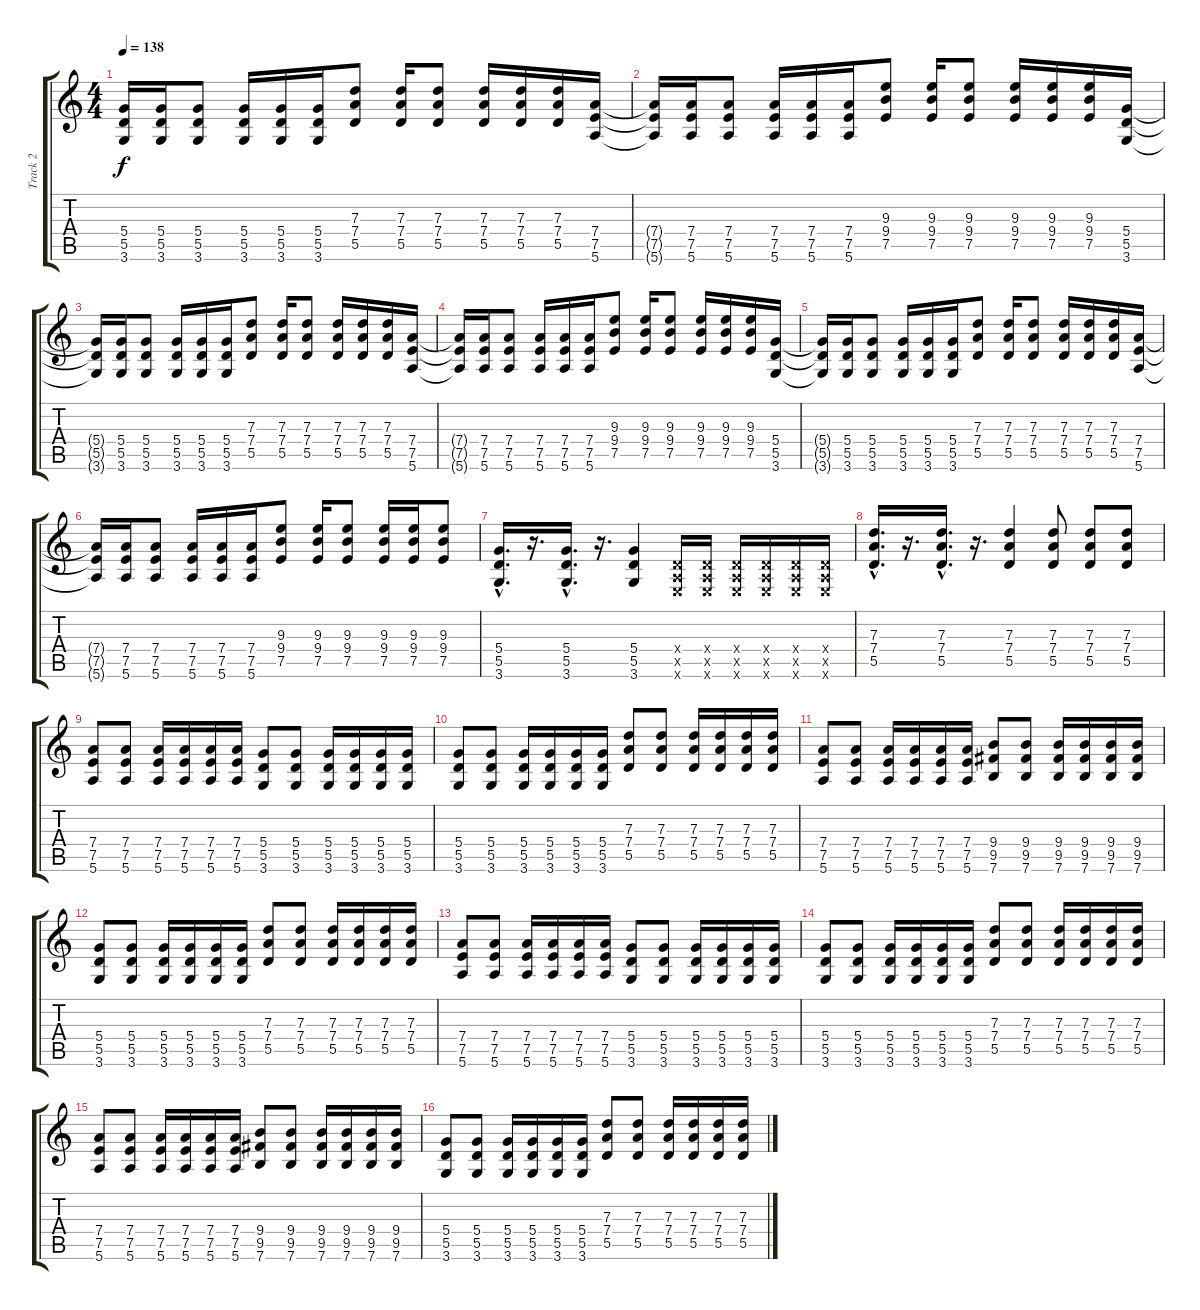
\track ("Track 2" "Track 2") {instrument distortionguitar}
\staff {score tabs}
\tuning (E4 B3 G3 D3 A2 E2) {hide}
\ts (4 4)
\tempo 138
\clef g2
\ks c
(5.4{t} 5.5{t} 3.6{t}).16{dy f} (5.4 5.5 3.6).16 (5.4 5.5 3.6).8 (5.4 5.5 3.6).16 (5.4 5.5 3.6).16 (5.4 5.5 3.6).16 (7.3 7.4 5.5).8 (7.3 7.4 5.5).16 (7.3 7.4 5.5).8 (7.3 7.4 5.5).16 (7.3 7.4 5.5).16 (7.3 7.4 5.5).16 (7.4 7.5 5.6).16 |
(7.4{t} 7.5{t} 5.6{t}).16 (7.4 7.5 5.6).16 (7.4 7.5 5.6).8 (7.4 7.5 5.6).16 (7.4 7.5 5.6).16 (7.4 7.5 5.6).16 (9.3 9.4 7.5).8 (9.3 9.4 7.5).16 (9.3 9.4 7.5).8 (9.3 9.4 7.5).16 (9.3 9.4 7.5).16 (9.3 9.4 7.5).16 (5.4 5.5 3.6).16 |
(5.4{t} 5.5{t} 3.6{t}).16 (5.4 5.5 3.6).16 (5.4 5.5 3.6).8 (5.4 5.5 3.6).16 (5.4 5.5 3.6).16 (5.4 5.5 3.6).16 (7.3 7.4 5.5).8 (7.3 7.4 5.5).16 (7.3 7.4 5.5).8 (7.3 7.4 5.5).16 (7.3 7.4 5.5).16 (7.3 7.4 5.5).16 (7.4 7.5 5.6).16 |
(7.4{t} 7.5{t} 5.6{t}).16 (7.4 7.5 5.6).16 (7.4 7.5 5.6).8 (7.4 7.5 5.6).16 (7.4 7.5 5.6).16 (7.4 7.5 5.6).16 (9.3 9.4 7.5).8 (9.3 9.4 7.5).16 (9.3 9.4 7.5).8 (9.3 9.4 7.5).16 (9.3 9.4 7.5).16 (9.3 9.4 7.5).16 (5.4 5.5 3.6).16 |
(5.4{t} 5.5{t} 3.6{t}).16 (5.4 5.5 3.6).16 (5.4 5.5 3.6).8 (5.4 5.5 3.6).16 (5.4 5.5 3.6).16 (5.4 5.5 3.6).16 (7.3 7.4 5.5).8 (7.3 7.4 5.5).16 (7.3 7.4 5.5).8 (7.3 7.4 5.5).16 (7.3 7.4 5.5).16 (7.3 7.4 5.5).16 (7.4 7.5 5.6).16 |
(7.4{t} 7.5{t} 5.6{t}).16 (7.4 7.5 5.6).16 (7.4 7.5 5.6).8 (7.4 7.5 5.6).16 (7.4 7.5 5.6).16 (7.4 7.5 5.6).16 (9.3 9.4 7.5).8 (9.3 9.4 7.5).16 (9.3 9.4 7.5).8 (9.3 9.4 7.5).16 (9.3 9.4 7.5).16 (9.3 9.4 7.5).8 |
(5.4{hac} 5.5{hac} 3.6{hac}).16{d} r.16{d} (5.4{hac} 5.5{hac} 3.6{hac}).16{d} r.16{d} (5.4 5.5 3.6).4 (0.4{x} 0.5{x} 0.6{x}).16 (0.4{x} 0.5{x} 0.6{x}).16 (0.4{x} 0.5{x} 0.6{x}).16 (0.4{x} 0.5{x} 0.6{x}).16 (0.4{x} 0.5{x} 0.6{x}).16 (0.4{x} 0.5{x} 0.6{x}).16 |
(7.3{hac} 7.4{hac} 5.5{hac}).16{d} r.16{d} (7.3{hac} 7.4{hac} 5.5{hac}).16{d} r.16{d} (7.3 7.4 5.5).4 (7.3 7.4 5.5).8 (7.3 7.4 5.5).8 (7.3 7.4 5.5).8 |
(7.4 7.5 5.6).8 (7.4 7.5 5.6).8 (7.4 7.5 5.6).16 (7.4 7.5 5.6).16 (7.4 7.5 5.6).16 (7.4 7.5 5.6).16 (5.4 5.5 3.6).8 (5.4 5.5 3.6).8 (5.4 5.5 3.6).16 (5.4 5.5 3.6).16 (5.4 5.5 3.6).16 (5.4 5.5 3.6).16 |
(5.4 5.5 3.6).8 (5.4 5.5 3.6).8 (5.4 5.5 3.6).16 (5.4 5.5 3.6).16 (5.4 5.5 3.6).16 (5.4 5.5 3.6).16 (7.3 7.4 5.5).8 (7.3 7.4 5.5).8 (7.3 7.4 5.5).16 (7.3 7.4 5.5).16 (7.3 7.4 5.5).16 (7.3 7.4 5.5).16 |
(7.4 7.5 5.6).8 (7.4 7.5 5.6).8 (7.4 7.5 5.6).16 (7.4 7.5 5.6).16 (7.4 7.5 5.6).16 (7.4 7.5 5.6).16 (9.4 9.5 7.6).8 (9.4 9.5 7.6).8 (9.4 9.5 7.6).16 (9.4 9.5 7.6).16 (9.4 9.5 7.6).16 (9.4 9.5 7.6).16 |
(5.4 5.5 3.6).8 (5.4 5.5 3.6).8 (5.4 5.5 3.6).16 (5.4 5.5 3.6).16 (5.4 5.5 3.6).16 (5.4 5.5 3.6).16 (7.3 7.4 5.5).8 (7.3 7.4 5.5).8 (7.3 7.4 5.5).16 (7.3 7.4 5.5).16 (7.3 7.4 5.5).16 (7.3 7.4 5.5).16 |
(7.4 7.5 5.6).8 (7.4 7.5 5.6).8 (7.4 7.5 5.6).16 (7.4 7.5 5.6).16 (7.4 7.5 5.6).16 (7.4 7.5 5.6).16 (5.4 5.5 3.6).8 (5.4 5.5 3.6).8 (5.4 5.5 3.6).16 (5.4 5.5 3.6).16 (5.4 5.5 3.6).16 (5.4 5.5 3.6).16 |
(5.4 5.5 3.6).8 (5.4 5.5 3.6).8 (5.4 5.5 3.6).16 (5.4 5.5 3.6).16 (5.4 5.5 3.6).16 (5.4 5.5 3.6).16 (7.3 7.4 5.5).8 (7.3 7.4 5.5).8 (7.3 7.4 5.5).16 (7.3 7.4 5.5).16 (7.3 7.4 5.5).16 (7.3 7.4 5.5).16 |
(7.4 7.5 5.6).8 (7.4 7.5 5.6).8 (7.4 7.5 5.6).16 (7.4 7.5 5.6).16 (7.4 7.5 5.6).16 (7.4 7.5 5.6).16 (9.4 9.5 7.6).8 (9.4 9.5 7.6).8 (9.4 9.5 7.6).16 (9.4 9.5 7.6).16 (9.4 9.5 7.6).16 (9.4 9.5 7.6).16 |
(5.4 5.5 3.6).8 (5.4 5.5 3.6).8 (5.4 5.5 3.6).16 (5.4 5.5 3.6).16 (5.4 5.5 3.6).16 (5.4 5.5 3.6).16 (7.3 7.4 5.5).8 (7.3 7.4 5.5).8 (7.3 7.4 5.5).16 (7.3 7.4 5.5).16 (7.3 7.4 5.5).16 (7.3 7.4 5.5).16
